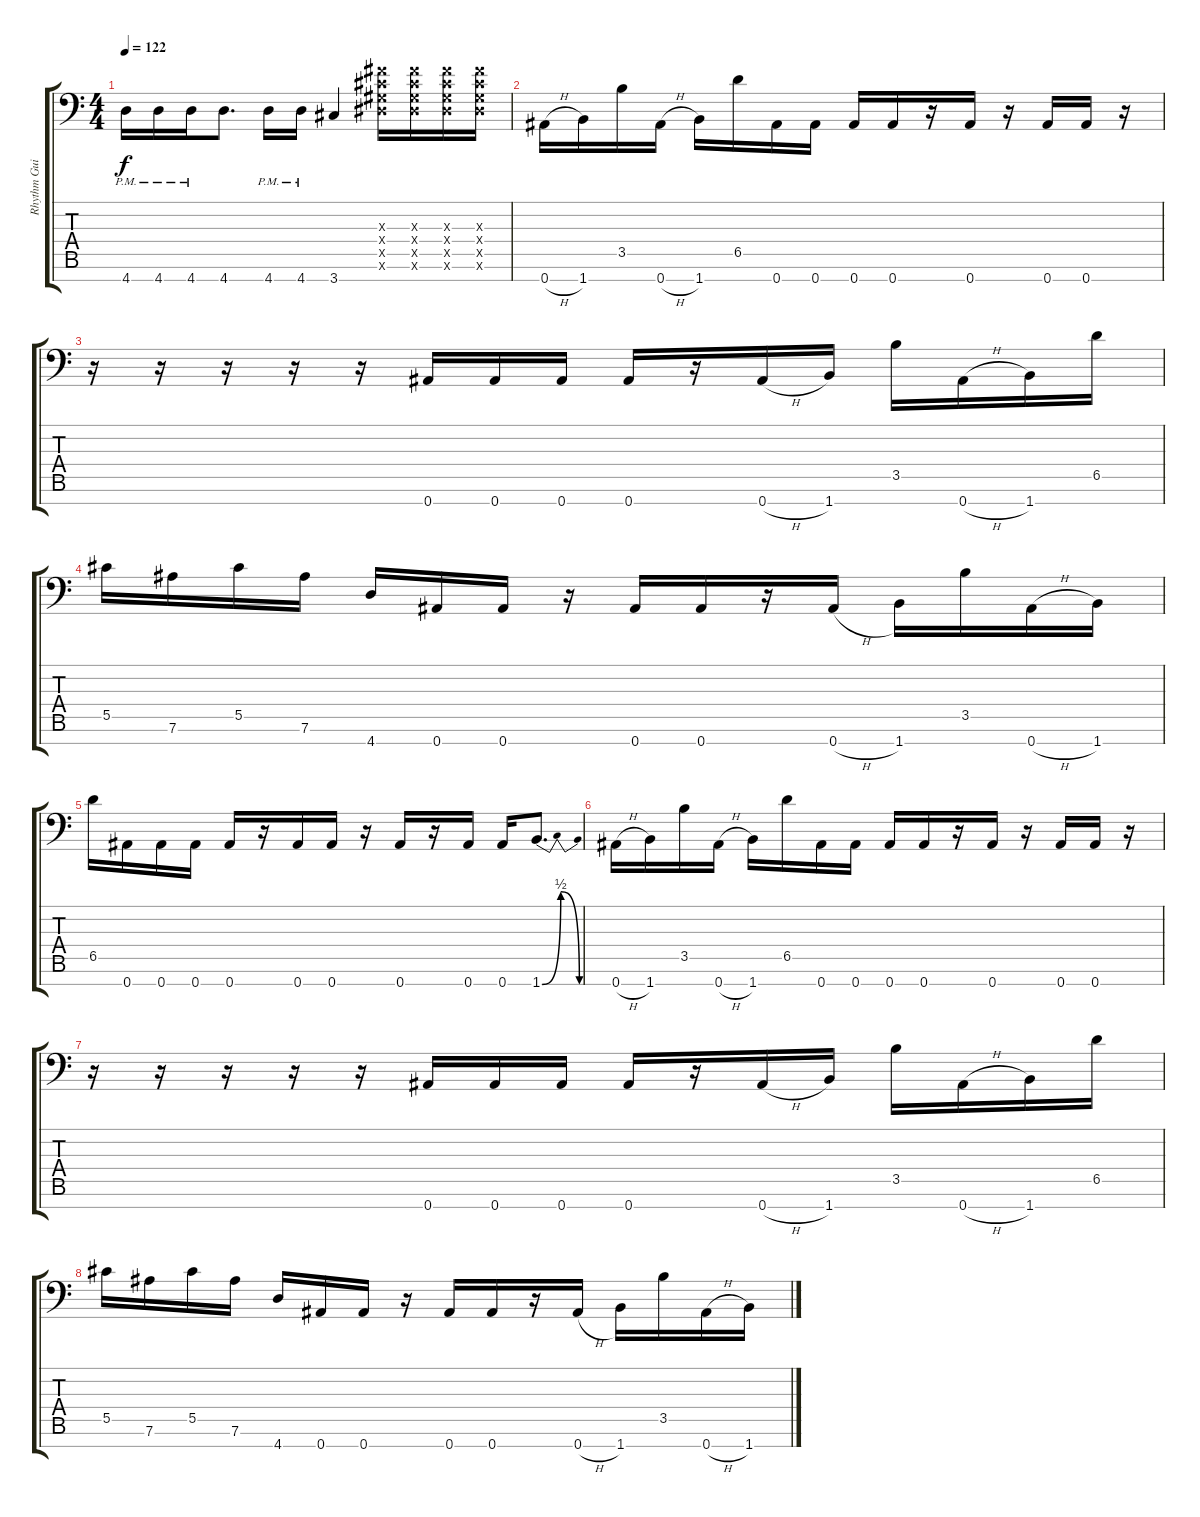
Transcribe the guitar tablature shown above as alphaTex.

\track ("Rhythm Guitar 2" "Rhythm Gui") {instrument distortionguitar}
\staff {score tabs}
\tuning (Eb4 Bb3 Gb3 Db3 Ab2 Eb2 Bb1) {hide}
\ts (4 4)
\tempo 122
\clef f4
\ks c
4.7{pm}.16{dy f} 4.7{pm}.16 4.7{pm}.16 4.7.8{d} 4.7{pm}.16 4.7{pm}.16 3.7.4 (0.3{x} 0.4{x} 0.5{x} 0.6{x}).16 (0.3{x} 0.4{x} 0.5{x} 0.6{x}).16 (0.3{x} 0.4{x} 0.5{x} 0.6{x}).16 (0.3{x} 0.4{x} 0.5{x} 0.6{x}).16 |
0.7{h}.16 1.7.16 3.5.16 0.7{h}.16 1.7.16 6.5.16 0.7.16 0.7.16 0.7.16 0.7.16 r.16 0.7.16 r.16 0.7.16 0.7.16 r.16 |
r.16 r.16 r.16 r.16 r.16 0.7.16 0.7.16 0.7.16 0.7.16 r.16 0.7{h}.16 1.7.16 3.5.16 0.7{h}.16 1.7.16 6.5.16 |
5.5.16 7.6.16 5.5.16 7.6.16 4.7.16 0.7.16 0.7.16 r.16 0.7.16 0.7.16 r.16 0.7{h}.16 1.7.16 3.5.16 0.7{h}.16 1.7.16 |
6.5.16 0.7.16 0.7.16 0.7.16 0.7.16 r.16 0.7.16 0.7.16 r.16 0.7.16 r.16 0.7.16 0.7.16 1.7{be (bendrelease 0 0 14 2 14 2 60 0)}.8{d} |
0.7{h}.16 1.7.16 3.5.16 0.7{h}.16 1.7.16 6.5.16 0.7.16 0.7.16 0.7.16 0.7.16 r.16 0.7.16 r.16 0.7.16 0.7.16 r.16 |
r.16 r.16 r.16 r.16 r.16 0.7.16 0.7.16 0.7.16 0.7.16 r.16 0.7{h}.16 1.7.16 3.5.16 0.7{h}.16 1.7.16 6.5.16 |
5.5.16 7.6.16 5.5.16 7.6.16 4.7.16 0.7.16 0.7.16 r.16 0.7.16 0.7.16 r.16 0.7{h}.16 1.7.16 3.5.16 0.7{h}.16 1.7.16
